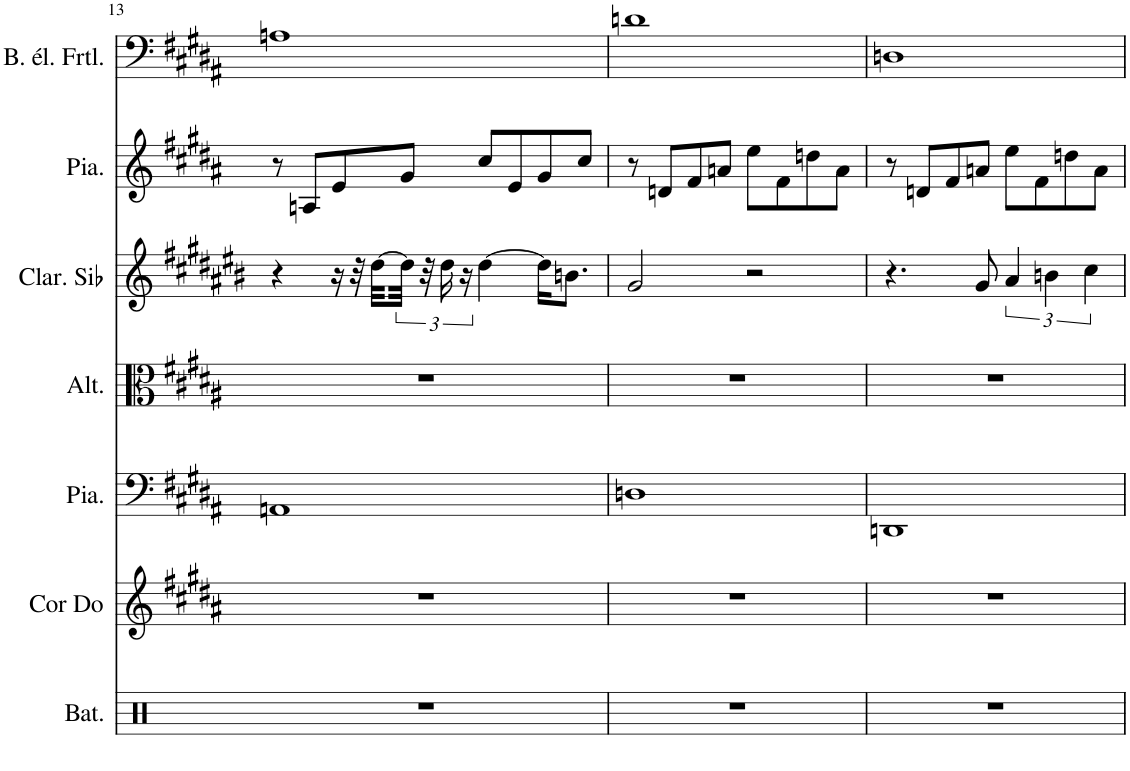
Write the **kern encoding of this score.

**kern	**kern	**kern	**kern	**kern	**kern	**kern
*part7	*part6	*part5	*part4	*part3	*part2	*part1
*staff7	*staff6	*staff5	*staff4	*staff3	*staff2	*staff1
*I"Batterie, Drums	*I"Cor Alto en Do, French Horn	*I"Piano, Acoustic Grand Piano	*I"Altos, String Ensemble 1	*I"Clarinette en Sib	*I"Piano, Acoustic Grand Piano	*I"Basse électrique fretless, Fretless Bass
*I'Bat.	*I'Cor Do	*I'Pia.	*I'Alt.	*I'Clar. Sib	*I'Pia.	*I'B. él. Frtl.
!!LO:PB:g=z
*clefX	*clefG2	*clefF4	*clefC3	*clefG2	*clefG2	*clefF4
*	*Trd4c7	*	*	*Trd1c2	*	*Trd7c12
*k[]	*k[f#c#g#d#a#]	*k[f#c#g#d#a#]	*k[f#c#g#d#a#]	*k[f#c#g#d#a#e#b#]	*k[f#c#g#d#a#]	*k[f#c#g#d#a#]
*M4/4	*M4/4	*M4/4	*M4/4	*M4/4	*M4/4	*M4/4
=13	=13	=13	=13	=13	=13	=13
1r	1r	1AAn	1r	4r	8r	1An
.	.	.	.	.	8An/L	.
.	.	.	.	16r	8e/	.
.	.	.	.	32r	.	.
.	.	.	.	[32dd#\LLL	.	.
.	.	.	.	48dd#\JJJ]	8g#/J	.
.	.	.	.	48r	.	.
.	.	.	.	24dd#\	.	.
.	.	.	.	24r	.	.
.	.	.	.	[4dd#\	8cc#/L	.
.	.	.	.	.	8e/	.
.	.	.	.	16dd#\KL]	8g#/	.
.	.	.	.	8.bn\J	.	.
.	.	.	.	.	8cc#/J	.
=14	=14	=14	=14	=14	=14	=14
1r	1r	1Dn	1r	2g#/	8r	1dn
.	.	.	.	.	8dn/L	.
.	.	.	.	.	8f#/	.
.	.	.	.	.	8an/J	.
.	.	.	.	2r	8ee\L	.
.	.	.	.	.	8f#\	.
.	.	.	.	.	8ddn\	.
.	.	.	.	.	8a\J	.
=15	=15	=15	=15	=15	=15	=15
1r	1r	1DDn	1r	4.r	8r	1Dn
.	.	.	.	.	8dn/L	.
.	.	.	.	.	8f#/	.
.	.	.	.	8g#/	8an/J	.
.	.	.	.	6a#/	8ee\L	.
.	.	.	.	.	8f#\	.
.	.	.	.	6bn\	.	.
.	.	.	.	.	8ddn\	.
.	.	.	.	6cc#\	.	.
.	.	.	.	.	8a\J	.
=	=	=	=	=	=	=
*-	*-	*-	*-	*-	*-	*-
